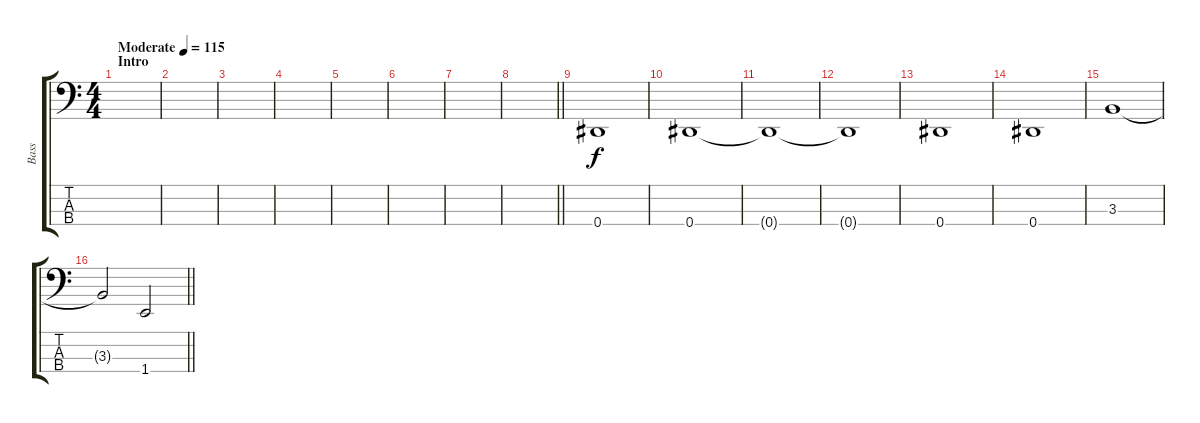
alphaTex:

\track ("Bass" "Bass") {instrument electricbassfinger}
\staff {score tabs}
\tuning (Gb2 Db2 Ab1 Eb1) {hide}
\ts (4 4)
\section ("" "Intro")
\tempo (115 "Moderate")
\clef f4
\ks c
|
|
|
|
|
|
|
\barLineRight lightlight
|
0.4.1 |
0.4.1 |
0.4{t}.1 |
0.4{t}.1 |
0.4.1 |
0.4.1 |
3.3.1 |
\barLineRight lightlight
3.3{t}.2 1.4.2
